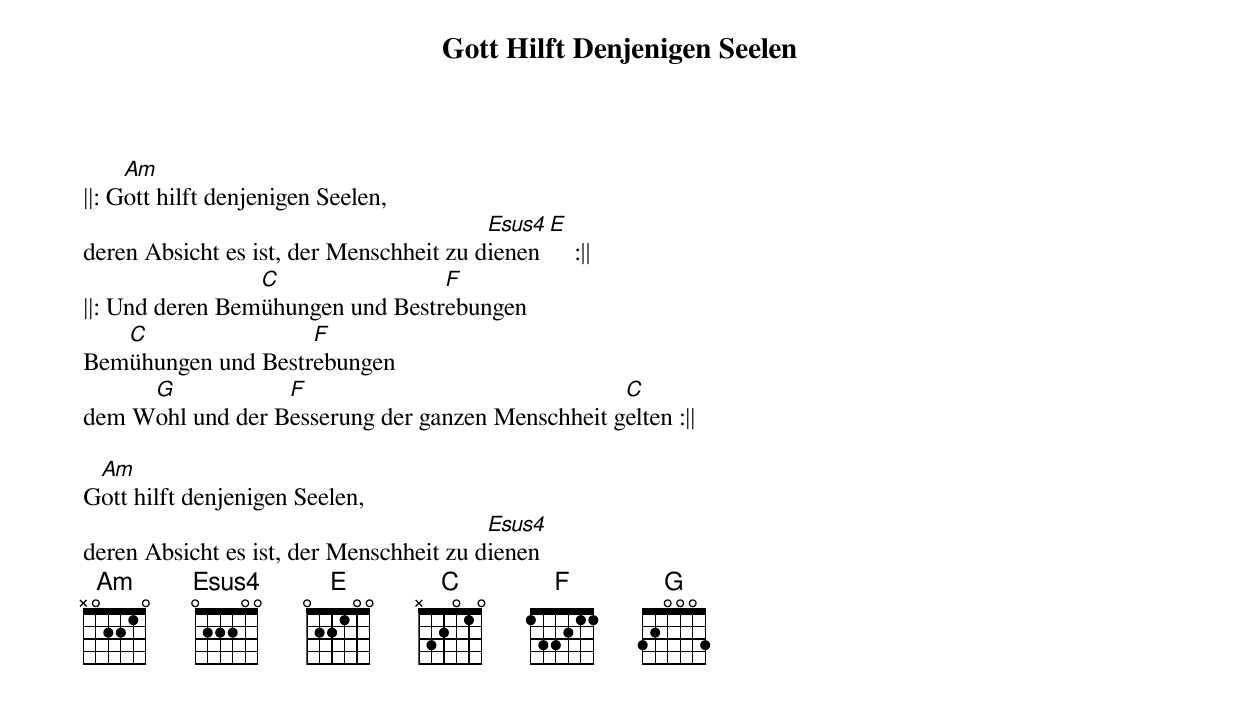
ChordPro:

{title: Gott Hilft Denjenigen Seelen}
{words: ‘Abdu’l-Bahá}
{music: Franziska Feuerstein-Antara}
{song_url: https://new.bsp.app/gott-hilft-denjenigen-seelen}
{define: Esus4 base-fret 1 frets 0 2 2 2 0 0}

||: G[Am]ott hilft denjenigen Seelen,
deren Absicht es ist, der Menschheit zu d[Esus4]ienen [E]    :||
||: Und deren Bem[C]ühungen und Bestr[F]ebungen
Bem[C]ühungen und Bestr[F]ebungen
dem W[G]ohl und der B[F]esserung der ganzen Menschheit g[C]elten :||

G[Am]ott hilft denjenigen Seelen,
deren Absicht es ist, der Menschheit zu d[Esus4]ienen
